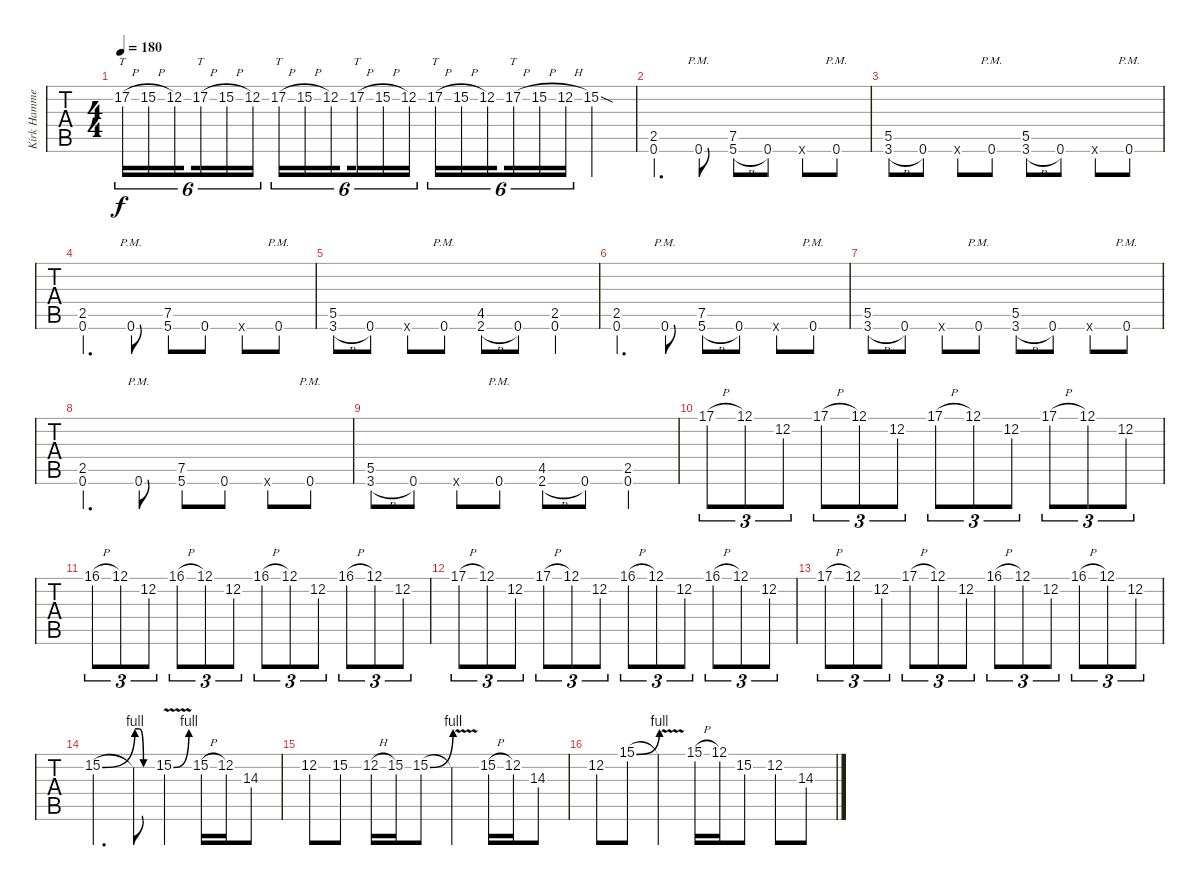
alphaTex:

\track ("Kirk Hammet" "Kirk Hamme") {instrument distortionguitar}
\staff {tabs}
\tuning (E4 B3 G3 D3 A2 E2) {hide}
\ts (4 4)
\tempo 180
\clef g2
\ks c
17.2{h}.16{tt tu (6 4) dy f} 15.2{h}.16{tu (6 4)} 12.2.16{tu (6 4) beam splitsecondary} 17.2{h}.16{tt tu (6 4)} 15.2{h}.16{tu (6 4)} 12.2.16{tu (6 4)} 17.2{h}.16{tt tu (6 4)} 15.2{h}.16{tu (6 4)} 12.2.16{tu (6 4) beam splitsecondary} 17.2{h}.16{tt tu (6 4)} 15.2{h}.16{tu (6 4)} 12.2.16{tu (6 4)} 17.2{h}.16{tt tu (6 4)} 15.2{h}.16{tu (6 4)} 12.2.16{tu (6 4) beam splitsecondary} 17.2{h}.16{tt tu (6 4)} 15.2{h}.16{tu (6 4)} 12.2{h}.16{tu (6 4)} 15.2{sod}.4 |
(2.5 0.6).4{d volume 11} 0.6{pm}.8 (7.5 5.6{h}).8 0.6.8 0.6{x}.8 0.6{pm}.8 |
(5.5 3.6{h}).8 0.6.8 0.6{x}.8 0.6{pm}.8 (5.5 3.6{h}).8 0.6.8 0.6{x}.8 0.6{pm}.8 |
(2.5 0.6).4{d} 0.6{pm}.8 (7.5 5.6).8 0.6.8 0.6{x}.8 0.6{pm}.8 |
(5.5 3.6{h}).8 0.6.8 0.6{x}.8 0.6{pm}.8 (4.5 2.6{h}).8 0.6.8 (2.5 0.6).4 |
(2.5 0.6).4{d} 0.6{pm}.8 (7.5 5.6{h}).8 0.6.8 0.6{x}.8 0.6{pm}.8 |
(5.5 3.6{h}).8 0.6.8 0.6{x}.8 0.6{pm}.8 (5.5 3.6{h}).8 0.6.8 0.6{x}.8 0.6{pm}.8 |
(2.5 0.6).4{d} 0.6{pm}.8 (7.5 5.6).8 0.6.8 0.6{x}.8 0.6{pm}.8 |
(5.5 3.6{h}).8 0.6.8 0.6{x}.8 0.6{pm}.8 (4.5 2.6{h}).8 0.6.8 (2.5 0.6).4 |
17.1{h}.8{tu (3 2) volume 16} 12.1.8{tu (3 2)} 12.2.8{tu (3 2)} 17.1{h}.8{tu (3 2)} 12.1.8{tu (3 2)} 12.2.8{tu (3 2)} 17.1{h}.8{tu (3 2)} 12.1.8{tu (3 2)} 12.2.8{tu (3 2)} 17.1{h}.8{tu (3 2)} 12.1.8{tu (3 2)} 12.2.8{tu (3 2)} |
16.1{h}.8{tu (3 2)} 12.1.8{tu (3 2)} 12.2.8{tu (3 2)} 16.1{h}.8{tu (3 2)} 12.1.8{tu (3 2)} 12.2.8{tu (3 2)} 16.1{h}.8{tu (3 2)} 12.1.8{tu (3 2)} 12.2.8{tu (3 2)} 16.1{h}.8{tu (3 2)} 12.1.8{tu (3 2)} 12.2.8{tu (3 2)} |
17.1{h}.8{tu (3 2)} 12.1.8{tu (3 2)} 12.2.8{tu (3 2)} 17.1{h}.8{tu (3 2)} 12.1.8{tu (3 2)} 12.2.8{tu (3 2)} 16.1{h}.8{tu (3 2)} 12.1.8{tu (3 2)} 12.2.8{tu (3 2)} 16.1{h}.8{tu (3 2)} 12.1.8{tu (3 2)} 12.2.8{tu (3 2)} |
17.1{h}.8{tu (3 2)} 12.1.8{tu (3 2)} 12.2.8{tu (3 2)} 17.1{h}.8{tu (3 2)} 12.1.8{tu (3 2)} 12.2.8{tu (3 2)} 16.1{h}.8{tu (3 2)} 12.1.8{tu (3 2)} 12.2.8{tu (3 2)} 16.1{h}.8{tu (3 2)} 12.1.8{tu (3 2)} 12.2.8{tu (3 2)} |
15.2{be (bend 0 0 60 4)}.4{d} 15.2{be (custom 0 4 15 4 30 0 60 0) t}.8 15.2{be (bend 0 0 60 4) v}.4 15.2{h}.16 12.2.16 14.3.8 |
12.2.8 15.2.8 12.2{h}.16 15.2.16 15.2{be (bend 0 0 60 4)}.8 15.2{v t}.4 15.2{h}.16 12.2.16 14.3.8 |
12.2.8 15.1{be (bend 0 0 60 4)}.8 15.1{v t}.4 15.1{h}.16 12.1.16 15.2.8 12.2.8 14.3.8
